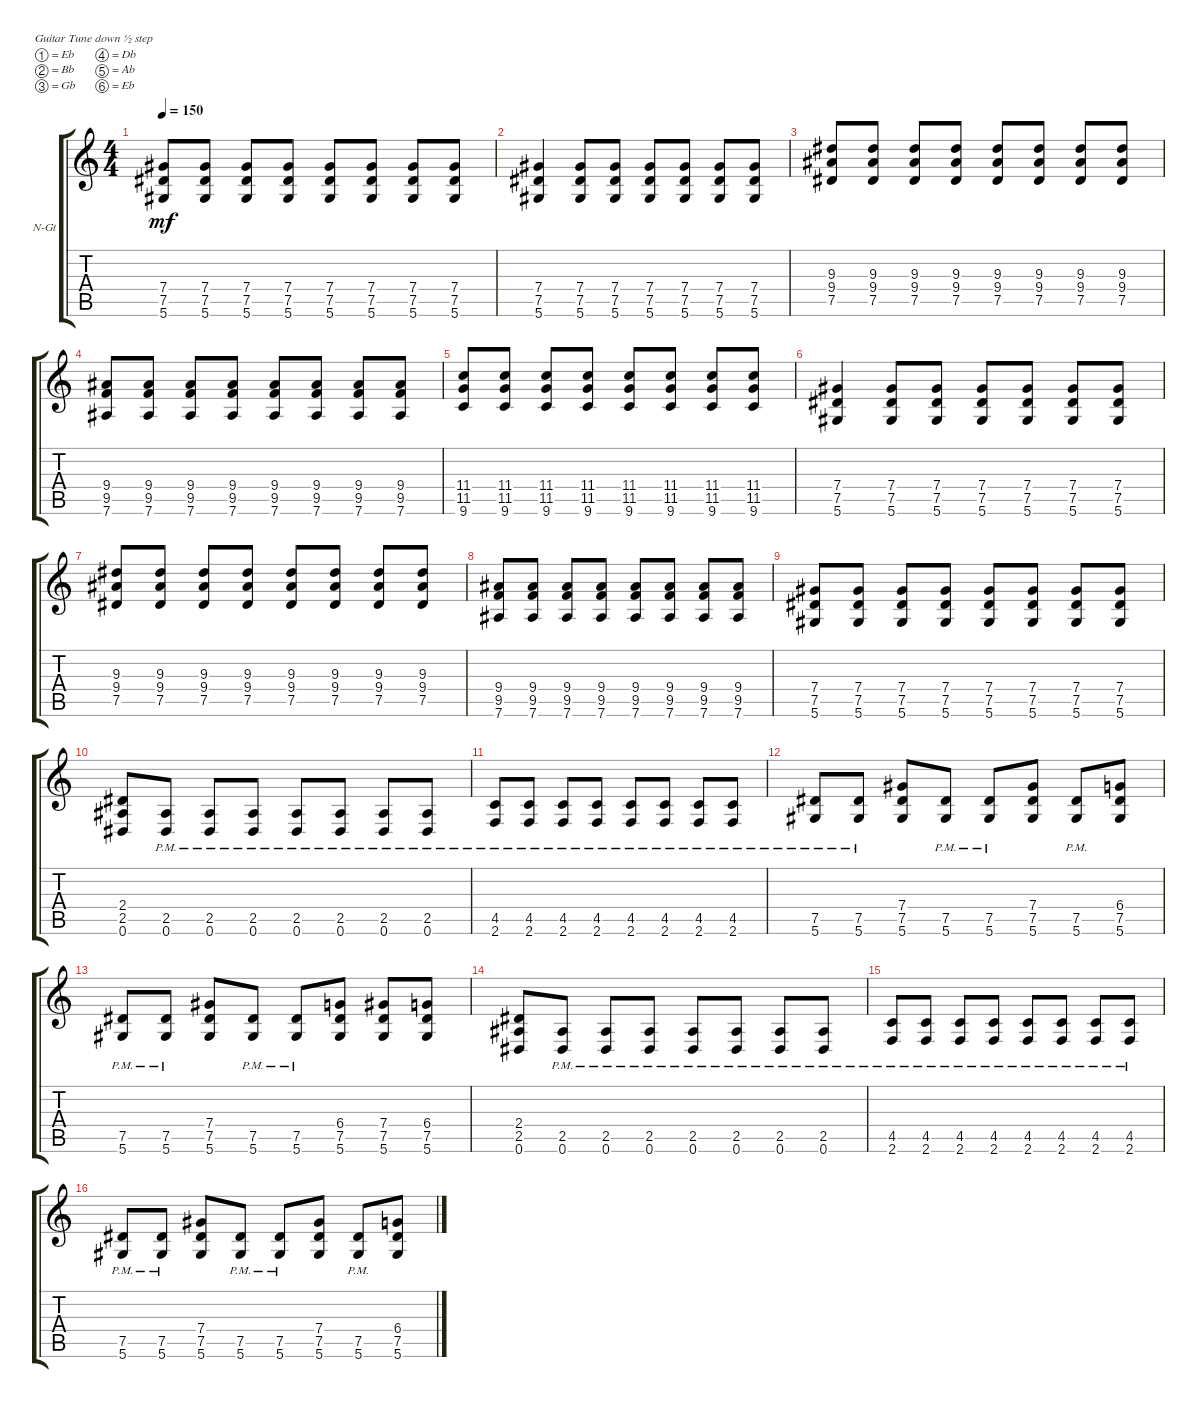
\defaultSystemsLayout 4
\bracketExtendMode groupsimilarinstruments
\firstSystemTrackNameOrientation horizontal
\otherSystemsTrackNameOrientation horizontal
\track ("Nylon Guitar" "N-Gt") {instrument acousticguitarnylon}
\staff {score tabs}
\tuning (Eb4 Bb3 Gb3 Db3 Ab2 Eb2)
\ts (4 4)
\tempo 150
\clef g2
\ks c
(5.6 7.4 7.5).8{dy mf} (5.6 7.4 7.5).8 (5.6 7.4 7.5).8 (5.6 7.4 7.5).8 (5.6 7.4 7.5).8 (5.6 7.4 7.5).8 (5.6 7.4 7.5).8 (5.6 7.5 7.4).8 |
(5.6 7.4 7.5).4 (5.6 7.5 7.4).8 (5.6 7.5 7.4).8 (5.6 7.4 7.5).8 (5.6 7.5 7.4).8 (5.6 7.5 7.4).8 (7.4 7.5 5.6).8 |
(7.5 9.4 9.3).8 (7.5 9.4 9.3).8 (7.5 9.4 9.3).8 (7.5 9.4 9.3).8 (7.5 9.4 9.3).8 (7.5 9.4 9.3).8 (7.5 9.4 9.3).8 (7.5 9.4 9.3).8 |
(7.6 9.5 9.4).8 (7.6 9.5 9.4).8 (7.6 9.5 9.4).8 (7.6 9.5 9.4).8 (7.6 9.5 9.4).8 (7.6 9.4 9.5).8 (7.6 9.4 9.5).8 (7.6 9.5 9.4).8 |
(9.6 11.5 11.4).8 (9.6 11.5 11.4).8 (9.6 11.5 11.4).8 (9.6 11.5 11.4).8 (9.6 11.5 11.4).8 (9.6 11.5 11.4).8 (9.6 11.5 11.4).8 (9.6 11.5 11.4).8 |
(5.6 7.4 7.5).4 (5.6 7.5 7.4).8 (5.6 7.5 7.4).8 (5.6 7.4 7.5).8 (5.6 7.5 7.4).8 (5.6 7.5 7.4).8 (7.4 7.5 5.6).8 |
(7.5 9.4 9.3).8 (7.5 9.4 9.3).8 (7.5 9.4 9.3).8 (7.5 9.4 9.3).8 (7.5 9.4 9.3).8 (7.5 9.4 9.3).8 (7.5 9.4 9.3).8 (7.5 9.4 9.3).8 |
(7.6 9.5 9.4).8 (7.6 9.5 9.4).8 (7.6 9.5 9.4).8 (7.6 9.5 9.4).8 (7.6 9.5 9.4).8 (7.6 9.4 9.5).8 (7.6 9.4 9.5).8 (7.6 9.5 9.4).8 |
(5.6 7.4 7.5).8 (5.6 7.4 7.5).8 (5.6 7.4 7.5).8 (5.6 7.4 7.5).8 (5.6 7.4 7.5).8 (5.6 7.4 7.5).8 (5.6 7.4 7.5).8 (5.6 7.5 7.4).8 |
(0.6 2.5 2.4).8 (0.6{pm} 2.5{pm}).8 (2.5{pm} 0.6{pm}).8 (2.5{pm} 0.6{pm}).8 (2.5{pm} 0.6{pm}).8 (2.5{pm} 0.6{pm}).8 (2.5{pm} 0.6{pm}).8 (2.5{pm} 0.6{pm}).8 |
(2.6{pm} 4.5{pm}).8 (2.6{pm} 4.5{pm}).8 (2.6{pm} 4.5{pm}).8 (2.6{pm} 4.5{pm}).8 (2.6{pm} 4.5{pm}).8 (2.6{pm} 4.5{pm}).8 (2.6{pm} 4.5{pm}).8 (2.6{pm} 4.5{pm}).8 |
(5.6{pm} 7.5{pm}).8 (5.6{pm} 7.5{pm}).8 (5.6 7.5 7.4).8 (5.6{pm} 7.5{pm}).8 (5.6{pm} 7.5{pm}).8 (5.6 7.5 7.4).8 (5.6{pm} 7.5{pm}).8 (5.6 7.5 6.4).8 |
(5.6{pm} 7.5{pm}).8 (5.6{pm} 7.5{pm}).8 (5.6 7.5 7.4).8 (5.6{pm} 7.5{pm}).8 (5.6{pm} 7.5{pm}).8 (5.6 7.5 6.4).8 (5.6 7.5 7.4).8 (5.6 7.5 6.4).8 |
(0.6 2.5 2.4).8 (0.6{pm} 2.5{pm}).8 (2.5{pm} 0.6{pm}).8 (2.5{pm} 0.6{pm}).8 (2.5{pm} 0.6{pm}).8 (2.5{pm} 0.6{pm}).8 (2.5{pm} 0.6{pm}).8 (2.5{pm} 0.6{pm}).8 |
(2.6{pm} 4.5{pm}).8 (2.6{pm} 4.5{pm}).8 (2.6{pm} 4.5{pm}).8 (2.6{pm} 4.5{pm}).8 (2.6{pm} 4.5{pm}).8 (2.6{pm} 4.5{pm}).8 (2.6{pm} 4.5{pm}).8 (2.6{pm} 4.5{pm}).8 |
(5.6{pm} 7.5{pm}).8 (5.6{pm} 7.5{pm}).8 (5.6 7.5 7.4).8 (5.6{pm} 7.5{pm}).8 (5.6{pm} 7.5{pm}).8 (5.6 7.5 7.4).8 (5.6{pm} 7.5{pm}).8 (5.6 7.5 6.4).8
